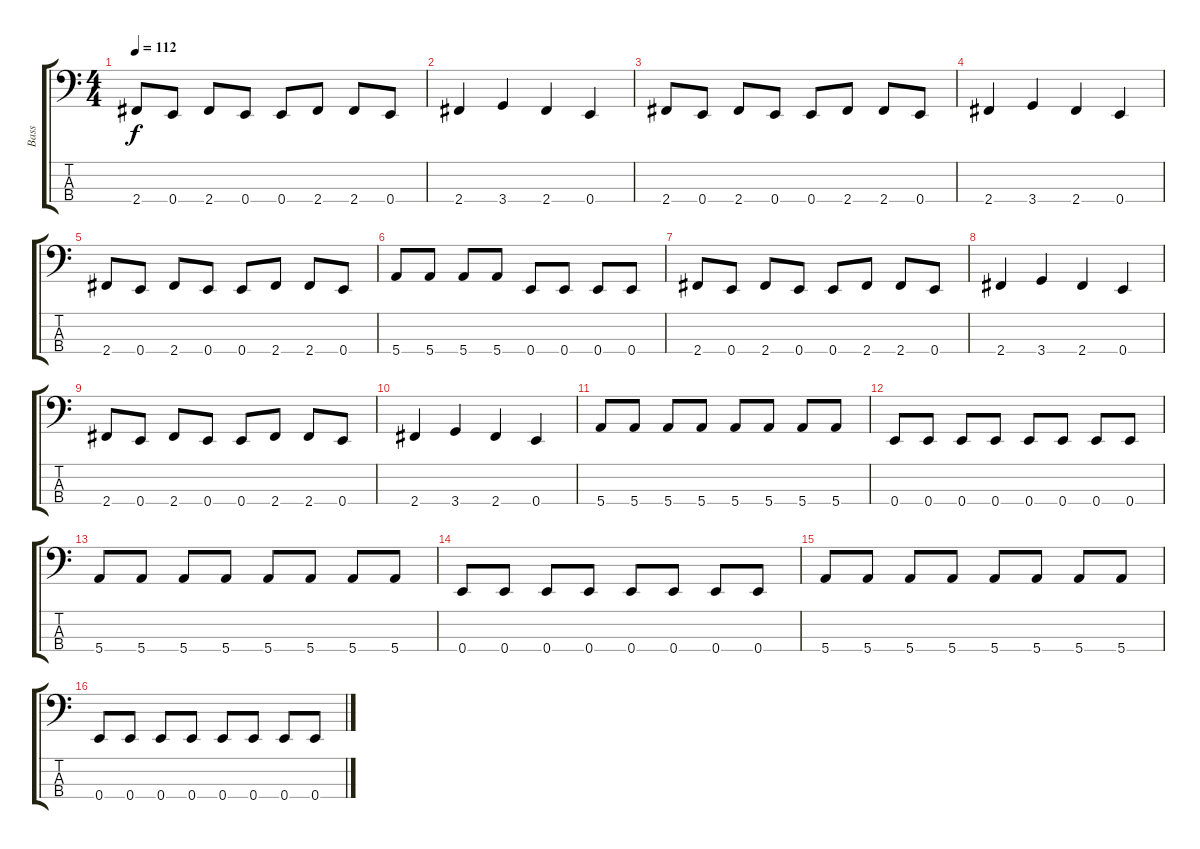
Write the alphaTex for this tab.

\track ("Bass" "Bass") {instrument electricbassfinger}
\staff {score tabs}
\tuning (G2 D2 A1 E1) {hide}
\ts (4 4)
\tempo 112
\clef f4
\ks c
2.4.8{dy f} 0.4.8 2.4.8 0.4.8 0.4.8 2.4.8 2.4.8 0.4.8 |
2.4.4 3.4.4 2.4.4 0.4.4 |
2.4.8 0.4.8 2.4.8 0.4.8 0.4.8 2.4.8 2.4.8 0.4.8 |
2.4.4 3.4.4 2.4.4 0.4.4 |
2.4.8 0.4.8 2.4.8 0.4.8 0.4.8 2.4.8 2.4.8 0.4.8 |
5.4.8 5.4.8 5.4.8 5.4.8 0.4.8 0.4.8 0.4.8 0.4.8 |
2.4.8 0.4.8 2.4.8 0.4.8 0.4.8 2.4.8 2.4.8 0.4.8 |
2.4.4 3.4.4 2.4.4 0.4.4 |
2.4.8 0.4.8 2.4.8 0.4.8 0.4.8 2.4.8 2.4.8 0.4.8 |
2.4.4 3.4.4 2.4.4 0.4.4 |
5.4.8 5.4.8 5.4.8 5.4.8 5.4.8 5.4.8 5.4.8 5.4.8 |
0.4.8 0.4.8 0.4.8 0.4.8 0.4.8 0.4.8 0.4.8 0.4.8 |
5.4.8 5.4.8 5.4.8 5.4.8 5.4.8 5.4.8 5.4.8 5.4.8 |
0.4.8 0.4.8 0.4.8 0.4.8 0.4.8 0.4.8 0.4.8 0.4.8 |
5.4.8 5.4.8 5.4.8 5.4.8 5.4.8 5.4.8 5.4.8 5.4.8 |
0.4.8 0.4.8 0.4.8 0.4.8 0.4.8 0.4.8 0.4.8 0.4.8
